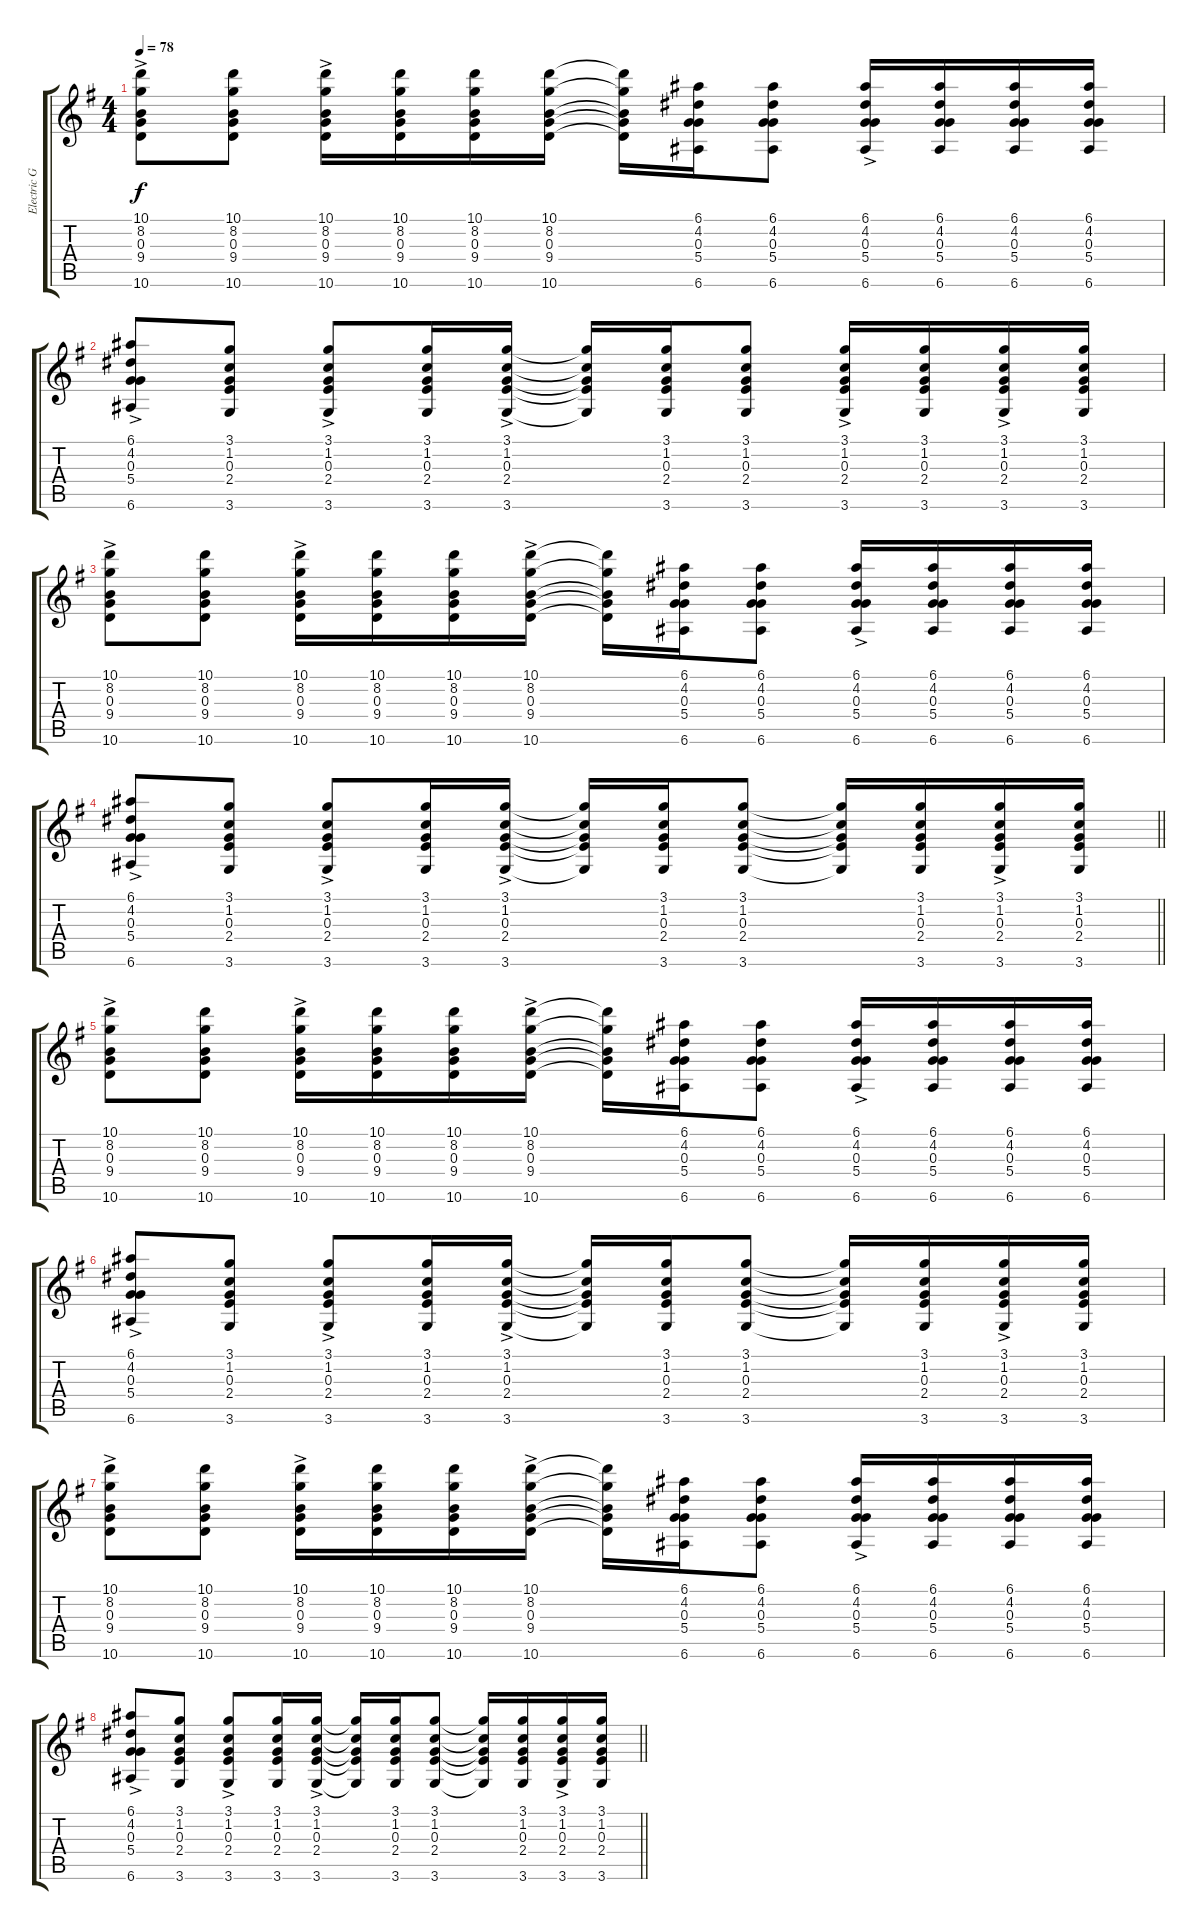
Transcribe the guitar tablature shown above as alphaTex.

\track ("Electric Guitar - Rhythm" "Electric G") {instrument overdrivenguitar}
\staff {score tabs}
\tuning (E4 B3 G3 D3 A2 E2) {hide}
\ts (4 4)
\tempo 78
\clef g2
\ks g
(10.1{ac} 8.2{ac} 0.3{ac} 9.4{ac} 10.6{ac}).8{dy f} (10.1 8.2 0.3 9.4 10.6).8 (10.1{ac} 8.2{ac} 0.3{ac} 9.4{ac} 10.6{ac}).16 (10.1 8.2 0.3 9.4 10.6).16 (10.1 8.2 0.3 9.4 10.6).16 (10.1 8.2 0.3 9.4 10.6).16 (10.1{t} 8.2{t} 0.3{t} 9.4{t} 10.6{t}).16 (6.1 4.2 0.3 5.4 6.6).16 (6.1 4.2 0.3 5.4 6.6).8 (6.1{ac} 4.2{ac} 0.3{ac} 5.4{ac} 6.6{ac}).16 (6.1 4.2 0.3 5.4 6.6).16 (6.1 4.2 0.3 5.4 6.6).16 (6.1 4.2 0.3 5.4 6.6).16 |
(6.1{ac} 4.2{ac} 0.3{ac} 5.4{ac} 6.6{ac}).8 (3.1 1.2 0.3 2.4 3.6).8 (3.1{ac} 1.2{ac} 0.3{ac} 2.4{ac} 3.6{ac}).8 (3.1 1.2 0.3 2.4 3.6).16 (3.1{ac} 1.2{ac} 0.3{ac} 2.4{ac} 3.6{ac}).16 (3.1{t} 1.2{t} 0.3{t} 2.4{t} 3.6{t}).16 (3.1 1.2 0.3 2.4 3.6).16 (3.1 1.2 0.3 2.4 3.6).8 (3.1{ac} 1.2{ac} 0.3{ac} 2.4{ac} 3.6{ac}).16 (3.1 1.2 0.3 2.4 3.6).16 (3.1{ac} 1.2{ac} 0.3{ac} 2.4{ac} 3.6{ac}).16 (3.1 1.2 0.3 2.4 3.6).16 |
(10.1{ac} 8.2{ac} 0.3{ac} 9.4{ac} 10.6{ac}).8 (10.1 8.2 0.3 9.4 10.6).8 (10.1{ac} 8.2{ac} 0.3{ac} 9.4{ac} 10.6{ac}).16 (10.1 8.2 0.3 9.4 10.6).16 (10.1 8.2 0.3 9.4 10.6).16 (10.1{ac} 8.2{ac} 0.3{ac} 9.4{ac} 10.6{ac}).16 (10.1{t} 8.2{t} 0.3{t} 9.4{t} 10.6{t}).16 (6.1 4.2 0.3 5.4 6.6).16 (6.1 4.2 0.3 5.4 6.6).8 (6.1{ac} 4.2{ac} 0.3{ac} 5.4{ac} 6.6{ac}).16 (6.1 4.2 0.3 5.4 6.6).16 (6.1 4.2 0.3 5.4 6.6).16 (6.1 4.2 0.3 5.4 6.6).16 |
\barLineRight lightlight
(6.1{ac} 4.2{ac} 0.3{ac} 5.4{ac} 6.6{ac}).8 (3.1 1.2 0.3 2.4 3.6).8 (3.1{ac} 1.2{ac} 0.3{ac} 2.4{ac} 3.6{ac}).8 (3.1 1.2 0.3 2.4 3.6).16 (3.1{ac} 1.2{ac} 0.3{ac} 2.4{ac} 3.6{ac}).16 (3.1{t} 1.2{t} 0.3{t} 2.4{t} 3.6{t}).16 (3.1 1.2 0.3 2.4 3.6).16 (3.1 1.2 0.3 2.4 3.6).8 (3.1{t} 1.2{t} 0.3{t} 2.4{t} 3.6{t}).16 (3.1 1.2 0.3 2.4 3.6).16 (3.1{ac} 1.2{ac} 0.3{ac} 2.4{ac} 3.6{ac}).16 (3.1 1.2 0.3 2.4 3.6).16 |
(10.1{ac} 8.2{ac} 0.3{ac} 9.4{ac} 10.6{ac}).8 (10.1 8.2 0.3 9.4 10.6).8 (10.1{ac} 8.2{ac} 0.3{ac} 9.4{ac} 10.6{ac}).16 (10.1 8.2 0.3 9.4 10.6).16 (10.1 8.2 0.3 9.4 10.6).16 (10.1{ac} 8.2{ac} 0.3{ac} 9.4{ac} 10.6{ac}).16 (10.1{t} 8.2{t} 0.3{t} 9.4{t} 10.6{t}).16 (6.1 4.2 0.3 5.4 6.6).16 (6.1 4.2 0.3 5.4 6.6).8 (6.1{ac} 4.2{ac} 0.3{ac} 5.4{ac} 6.6{ac}).16 (6.1 4.2 0.3 5.4 6.6).16 (6.1 4.2 0.3 5.4 6.6).16 (6.1 4.2 0.3 5.4 6.6).16 |
(6.1{ac} 4.2{ac} 0.3{ac} 5.4{ac} 6.6{ac}).8 (3.1 1.2 0.3 2.4 3.6).8 (3.1{ac} 1.2{ac} 0.3{ac} 2.4{ac} 3.6{ac}).8 (3.1 1.2 0.3 2.4 3.6).16 (3.1{ac} 1.2{ac} 0.3{ac} 2.4{ac} 3.6{ac}).16 (3.1{t} 1.2{t} 0.3{t} 2.4{t} 3.6{t}).16 (3.1 1.2 0.3 2.4 3.6).16 (3.1 1.2 0.3 2.4 3.6).8 (3.1{t} 1.2{t} 0.3{t} 2.4{t} 3.6{t}).16 (3.1 1.2 0.3 2.4 3.6).16 (3.1{ac} 1.2{ac} 0.3{ac} 2.4{ac} 3.6{ac}).16 (3.1 1.2 0.3 2.4 3.6).16 |
(10.1{ac} 8.2{ac} 0.3{ac} 9.4{ac} 10.6{ac}).8 (10.1 8.2 0.3 9.4 10.6).8 (10.1{ac} 8.2{ac} 0.3{ac} 9.4{ac} 10.6{ac}).16 (10.1 8.2 0.3 9.4 10.6).16 (10.1 8.2 0.3 9.4 10.6).16 (10.1{ac} 8.2{ac} 0.3{ac} 9.4{ac} 10.6{ac}).16 (10.1{t} 8.2{t} 0.3{t} 9.4{t} 10.6{t}).16 (6.1 4.2 0.3 5.4 6.6).16 (6.1 4.2 0.3 5.4 6.6).8 (6.1{ac} 4.2{ac} 0.3{ac} 5.4{ac} 6.6{ac}).16 (6.1 4.2 0.3 5.4 6.6).16 (6.1 4.2 0.3 5.4 6.6).16 (6.1 4.2 0.3 5.4 6.6).16 |
\barLineRight lightlight
(6.1{ac} 4.2{ac} 0.3{ac} 5.4{ac} 6.6{ac}).8 (3.1 1.2 0.3 2.4 3.6).8 (3.1{ac} 1.2{ac} 0.3{ac} 2.4{ac} 3.6{ac}).8 (3.1 1.2 0.3 2.4 3.6).16 (3.1{ac} 1.2{ac} 0.3{ac} 2.4{ac} 3.6{ac}).16 (3.1{t} 1.2{t} 0.3{t} 2.4{t} 3.6{t}).16 (3.1 1.2 0.3 2.4 3.6).16 (3.1 1.2 0.3 2.4 3.6).8 (3.1{t} 1.2{t} 0.3{t} 2.4{t} 3.6{t}).16 (3.1 1.2 0.3 2.4 3.6).16 (3.1{ac} 1.2{ac} 0.3{ac} 2.4{ac} 3.6{ac}).16 (3.1 1.2 0.3 2.4 3.6).16
